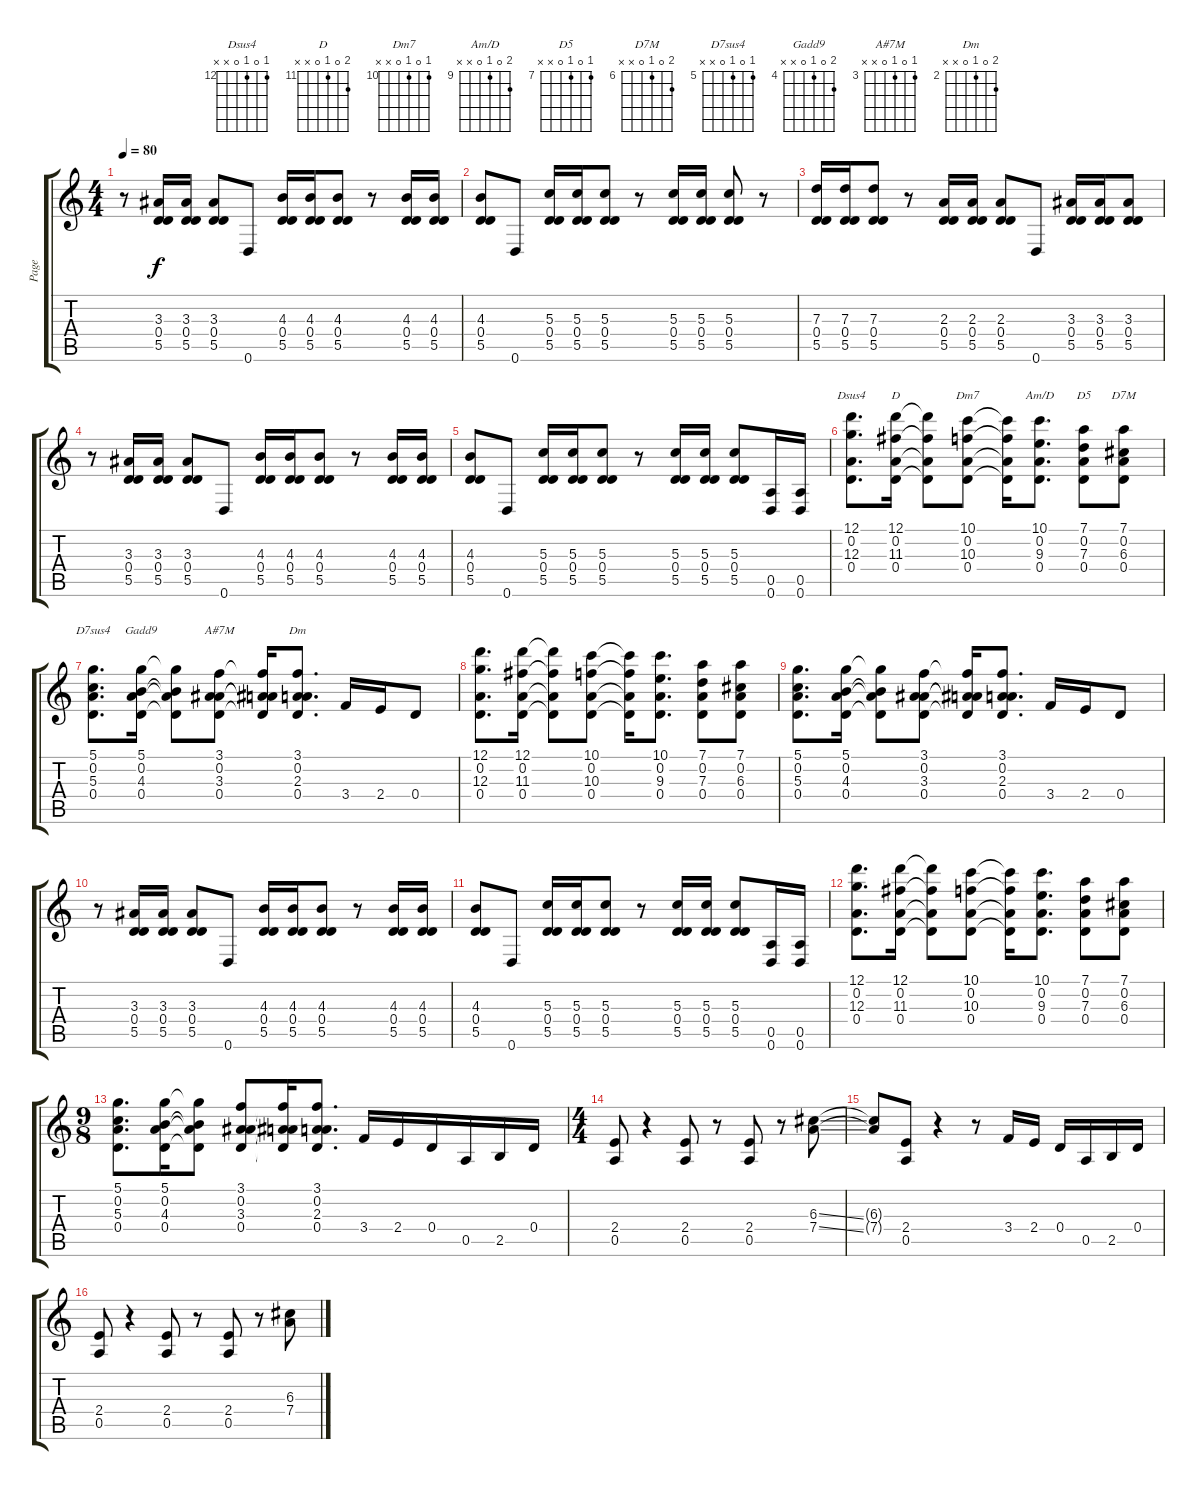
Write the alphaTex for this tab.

\track ("Page " "Page ") {instrument overdrivenguitar}
\staff {score tabs}
\tuning (D4 A3 G3 D3 A2 D2) {hide}
\chord ("Dsus4" 12 0 12 0 x x) {firstfret 12}
\chord ("D" 12 0 11 0 x x) {firstfret 11}
\chord ("Dm7" 10 0 10 0 x x) {firstfret 10}
\chord ("Am/D" 10 0 9 0 x x) {firstfret 9}
\chord ("D5" 7 0 7 0 x x) {firstfret 7}
\chord ("D7M" 7 0 6 0 x x) {firstfret 6}
\chord ("D7sus4" 5 0 5 0 x x) {firstfret 5}
\chord ("Gadd9" 5 0 4 0 x x) {firstfret 4}
\chord ("A#7M" 3 0 3 0 x x) {firstfret 3}
\chord ("Dm" 3 0 2 0 x x) {firstfret 2}
\ts (4 4)
\tempo 80
\clef g2
\ks c
r.8{dy f} (3.3 0.4 5.5).16 (3.3 0.4 5.5).16 (3.3 0.4 5.5).8 0.6.8 (4.3 0.4 5.5).16 (4.3 0.4 5.5).16 (4.3 0.4 5.5).8 r.8 (4.3 0.4 5.5).16 (4.3 0.4 5.5).16 |
(4.3 0.4 5.5).8 0.6.8 (5.3 0.4 5.5).16 (5.3 0.4 5.5).16 (5.3 0.4 5.5).8 r.8 (5.3 0.4 5.5).16 (5.3 0.4 5.5).16 (5.3 0.4 5.5).8 r.8 |
(7.3 0.4 5.5).16 (7.3 0.4 5.5).16 (7.3 0.4 5.5).8 r.8 (2.3 0.4 5.5).16 (2.3 0.4 5.5).16 (2.3 0.4 5.5).8 0.6.8 (3.3 0.4 5.5).16 (3.3 0.4 5.5).16 (3.3 0.4 5.5).8 |
r.8 (3.3 0.4 5.5).16 (3.3 0.4 5.5).16 (3.3 0.4 5.5).8 0.6.8 (4.3 0.4 5.5).16 (4.3 0.4 5.5).16 (4.3 0.4 5.5).8 r.8 (4.3 0.4 5.5).16 (4.3 0.4 5.5).16 |
(4.3 0.4 5.5).8 0.6.8 (5.3 0.4 5.5).16 (5.3 0.4 5.5).16 (5.3 0.4 5.5).8 r.8 (5.3 0.4 5.5).16 (5.3 0.4 5.5).16 (5.3 0.4 5.5).8 (0.5 0.6).16 (0.5 0.6).16 |
(12.1 0.2 12.3 0.4).8{d ch "Dsus4"} (12.1 0.2 11.3 0.4).16{ch "D"} (12.1{t} 0.2{t} 11.3{t} 0.4{t}).8 (10.1 0.2 10.3 0.4).8{ch "Dm7"} (10.1{t} 0.2{t} 10.3{t} 0.4{t}).16 (10.1 0.2 9.3 0.4).8{d ch "Am/D"} (7.1 0.2 7.3 0.4).8{ch "D5"} (7.1 0.2 6.3 0.4).8{ch "D7M"} |
(5.1 0.2 5.3 0.4).8{d ch "D7sus4"} (5.1 0.2 4.3 0.4).16{ch "Gadd9"} (5.1{t} 0.2{t} 4.3{t} 0.4{t}).8 (3.1 0.2 3.3 0.4).8{ch "A#7M"} (3.1{t} 0.2{t} 3.3{t} 0.4{t}).16 (3.1 0.2 2.3 0.4).8{d ch "Dm"} 3.4.16 2.4.16 0.4.8 |
(12.1 0.2 12.3 0.4).8{d} (12.1 0.2 11.3 0.4).16 (12.1{t} 0.2{t} 11.3{t} 0.4{t}).8 (10.1 0.2 10.3 0.4).8 (10.1{t} 0.2{t} 10.3{t} 0.4{t}).16 (10.1 0.2 9.3 0.4).8{d} (7.1 0.2 7.3 0.4).8 (7.1 0.2 6.3 0.4).8 |
(5.1 0.2 5.3 0.4).8{d} (5.1 0.2 4.3 0.4).16 (5.1{t} 0.2{t} 4.3{t} 0.4{t}).8 (3.1 0.2 3.3 0.4).8 (3.1{t} 0.2{t} 3.3{t} 0.4{t}).16 (3.1 0.2 2.3 0.4).8{d} 3.4.16 2.4.16 0.4.8 |
r.8 (3.3 0.4 5.5).16 (3.3 0.4 5.5).16 (3.3 0.4 5.5).8 0.6.8 (4.3 0.4 5.5).16 (4.3 0.4 5.5).16 (4.3 0.4 5.5).8 r.8 (4.3 0.4 5.5).16 (4.3 0.4 5.5).16 |
(4.3 0.4 5.5).8 0.6.8 (5.3 0.4 5.5).16 (5.3 0.4 5.5).16 (5.3 0.4 5.5).8 r.8 (5.3 0.4 5.5).16 (5.3 0.4 5.5).16 (5.3 0.4 5.5).8 (0.5 0.6).16 (0.5 0.6).16 |
(12.1 0.2 12.3 0.4).8{d} (12.1 0.2 11.3 0.4).16 (12.1{t} 0.2{t} 11.3{t} 0.4{t}).8 (10.1 0.2 10.3 0.4).8 (10.1{t} 0.2{t} 10.3{t} 0.4{t}).16 (10.1 0.2 9.3 0.4).8{d} (7.1 0.2 7.3 0.4).8 (7.1 0.2 6.3 0.4).8 |
\ts (9 8)
(5.1 0.2 5.3 0.4).8{d} (5.1 0.2 4.3 0.4).16 (5.1{t} 0.2{t} 4.3{t} 0.4{t}).8 (3.1 0.2 3.3 0.4).8 (3.1{t} 0.2{t} 3.3{t} 0.4{t}).16 (3.1 0.2 2.3 0.4).8{d} 3.4.16 2.4.16 0.4.16 0.5.16 2.5.16 0.4.16 |
\ts (4 4)
(2.4 0.5).8 r.4 (2.4 0.5).8 r.8 (2.4 0.5).8 r.8 (6.3{ss} 7.4{ss}).8 |
(6.3{t} 7.4{t}).8 (2.4 0.5).8 r.4 r.8 3.4.16 2.4.16 0.4.16 0.5.16 2.5.16 0.4.16 |
(2.4 0.5).8 r.4 (2.4 0.5).8 r.8 (2.4 0.5).8 r.8 (6.3{ss} 7.4{ss}).8
